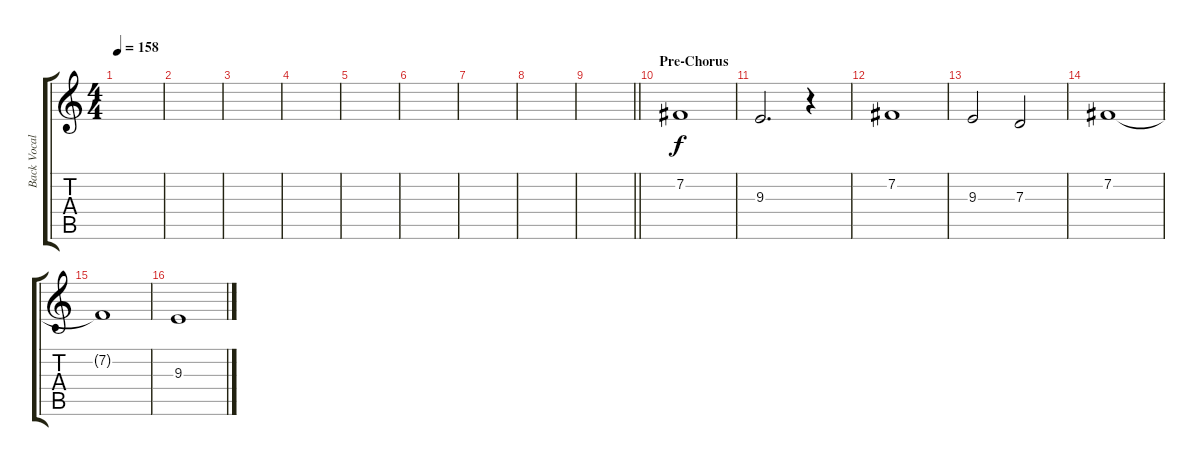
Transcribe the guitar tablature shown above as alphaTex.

\track ("Back Vocals" "Back Vocal") {instrument tenorsax}
\staff {score tabs}
\tuning (E4 B3 G3 D3 A2 E2) {hide}
\ts (4 4)
\tempo 158
\clef g2
\ks c
|
|
|
|
|
|
|
|
\barLineRight lightlight
|
\section ("" "Pre-Chorus")
7.2.1 |
9.3.2{d} r.4 |
7.2.1 |
9.3.2 7.3.2 |
7.2.1 |
7.2{t}.1 |
9.3.1
